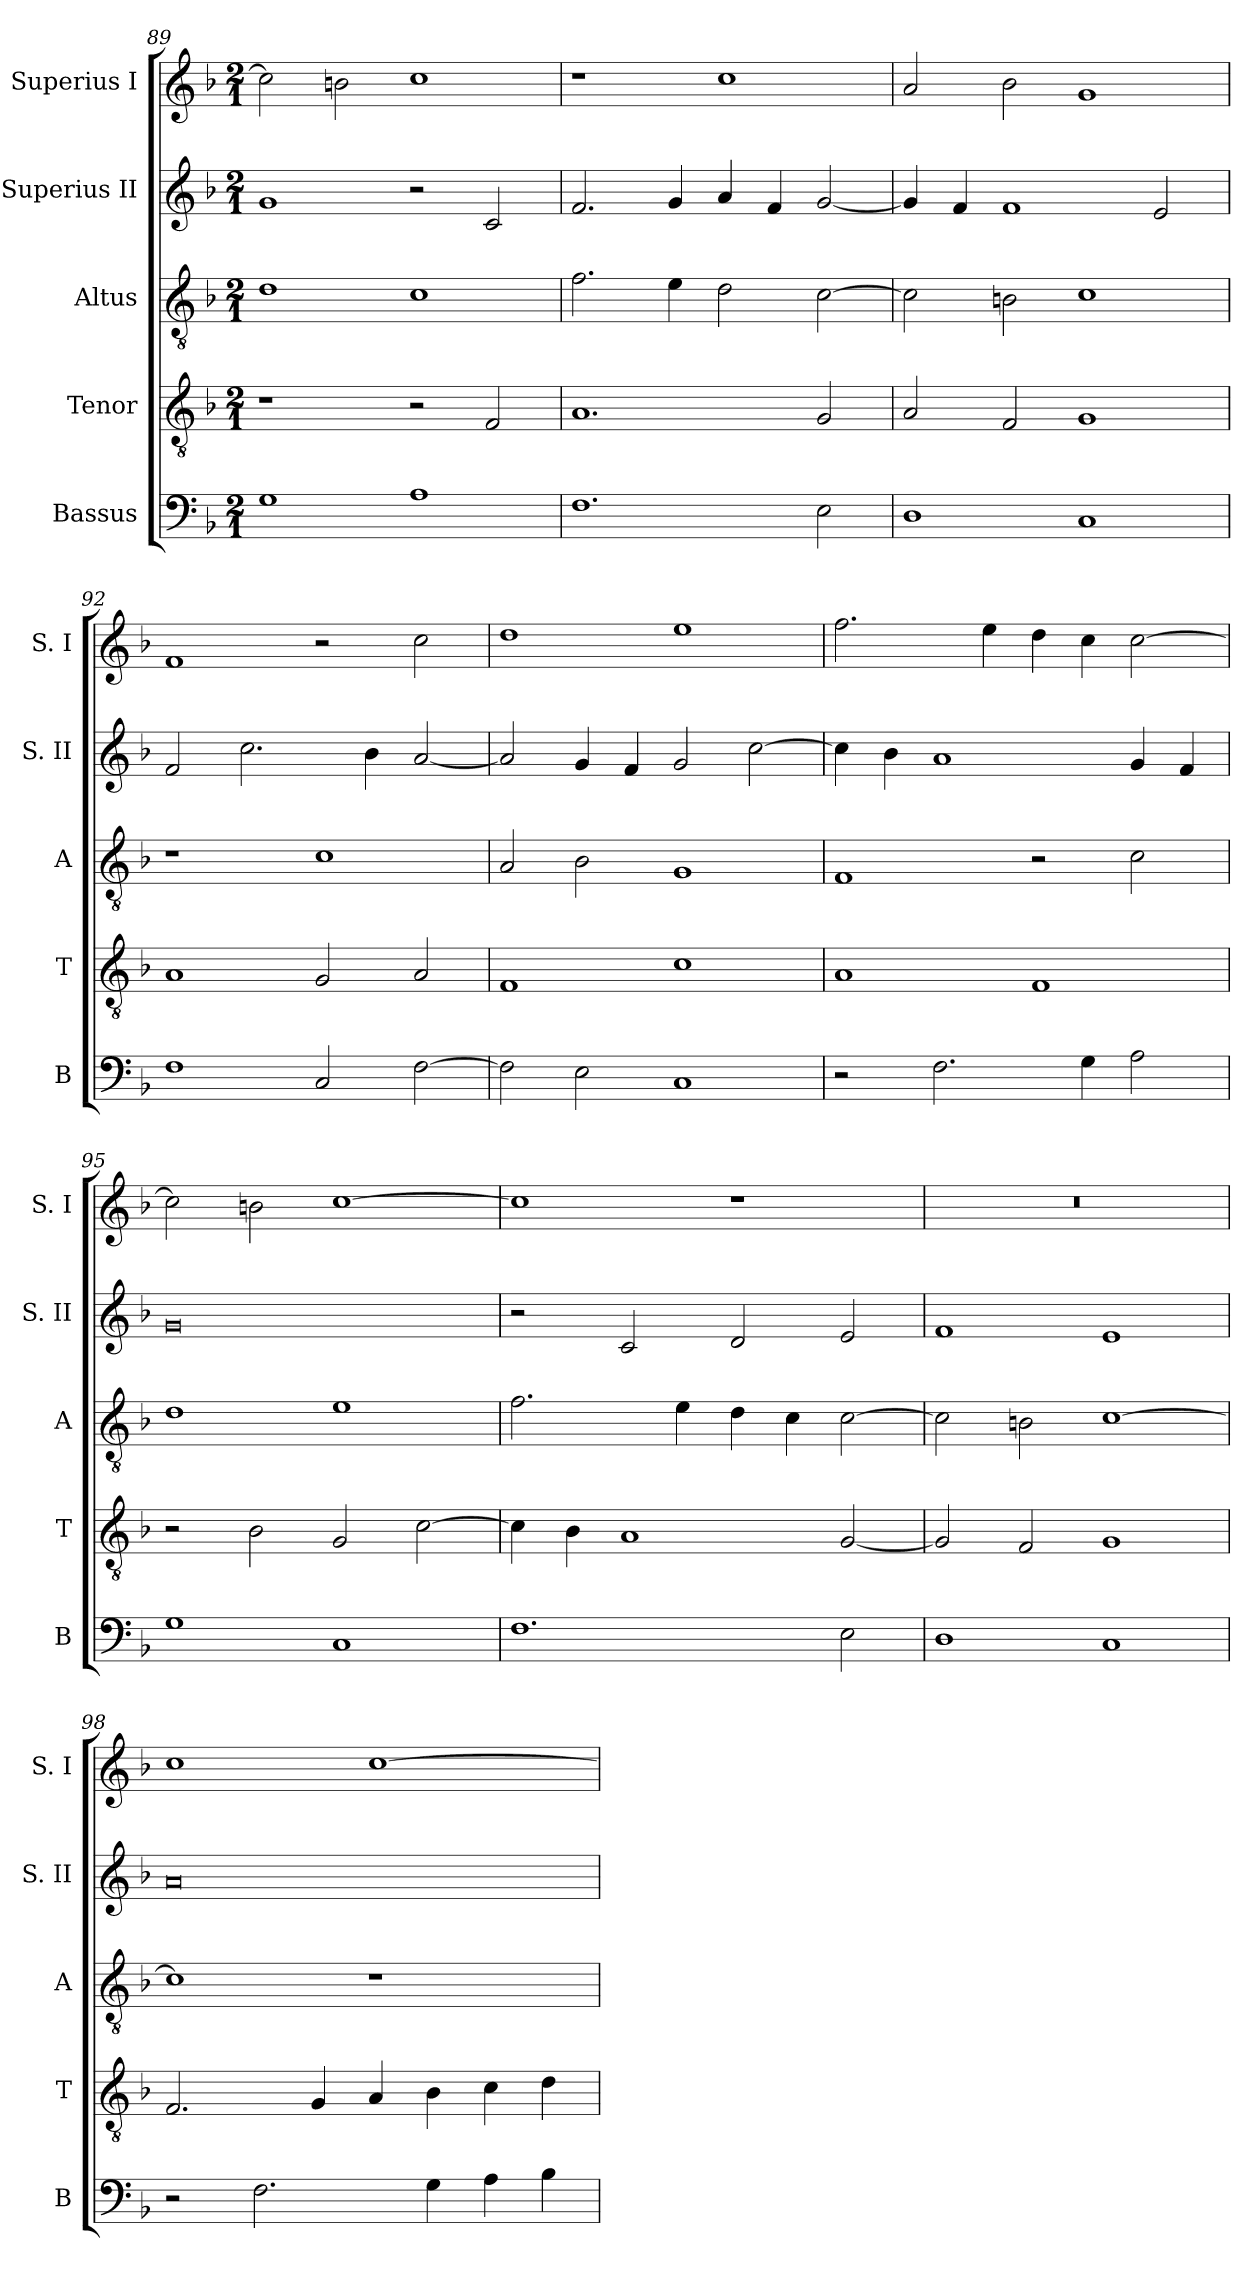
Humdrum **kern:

**kern	**kern	**kern	**kern	**kern
*part5	*part4	*part3	*part2	*part1
*staff5	*staff4	*staff3	*staff2	*staff1
*I"Bassus	*I"Tenor	*I"Altus	*I"Superius II	*I"Superius I
*I'B	*I'T	*I'A	*I'S. II	*I'S. I
*clefF4	*clefGv2	*clefGv2	*clefG2	*clefG2
*k[b-]	*k[b-]	*k[b-]	*k[b-]	*k[b-]
*F:	*F:	*F:	*F:	*F:
*M2/1	*M2/1	*M2/1	*M2/1	*M2/1
=89	=89	=89	=89	=89
1G	1r	1d	1g	2cc]
.	.	.	.	2bn
1A	2r	1c	2r	1cc
.	2F	.	2c	.
=90	=90	=90	=90	=90
1.F	1.A	2.f	2.f	1r
.	.	4e	4g	.
.	.	2d	4a	1cc
.	.	.	4f	.
2E	2G	[2c	[2g	.
=91	=91	=91	=91	=91
1D	2A	2c]	4g]	2a
.	.	.	4f	.
.	2F	2Bn	1f	2b-
1C	1G	1c	.	1g
.	.	.	2e	.
=92	=92	=92	=92	=92
1F	1A	1r	2f	1f
.	.	.	2.cc	.
2C	2G	1c	.	2r
.	.	.	4b-	.
[2F	2A	.	[2a	2cc
=93	=93	=93	=93	=93
2F]	1F	2A	2a]	1dd
2E	.	2B-	4g	.
.	.	.	4f	.
1C	1c	1G	2g	1ee
.	.	.	[2cc	.
=94	=94	=94	=94	=94
2r	1A	1F	4cc]	2.ff
.	.	.	4b-	.
2.F	.	.	1a	.
.	.	.	.	4ee
.	1F	2r	.	4dd
4G	.	.	.	4cc
2A	.	2c	4g	[2cc
.	.	.	4f	.
=95	=95	=95	=95	=95
1G	2r	1d	0g	2cc]
.	2B-	.	.	2bn
1C	2G	1e	.	[1cc
.	[2c	.	.	.
=96	=96	=96	=96	=96
1.F	4c]	2.f	2r	1cc]
.	4B-	.	.	.
.	1A	.	2c	.
.	.	4e	.	.
.	.	4d	2d	1r
.	.	4c	.	.
2E	[2G	[2c	2e	.
=97	=97	=97	=97	=97
1D	2G]	2c]	1f	0r
.	2F	2Bn	.	.
1C	1G	[1c	1e	.
=98	=98	=98	=98	=98
2r	2.F	1c]	0a	1cc
2.F	.	.	.	.
.	4G	.	.	.
.	4A	1r	.	[1cc
4G	4B-	.	.	.
4A	4c	.	.	.
4B-	4d	.	.	.
=	=	=	=	=
*-	*-	*-	*-	*-
